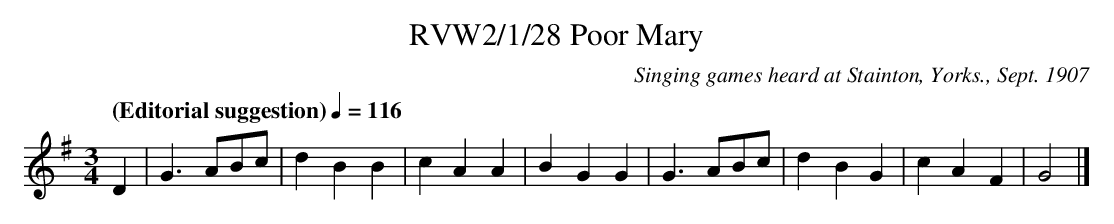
X:1
T:RVW2/1/28 Poor Mary
C:Singing games heard at Stainton, Yorks., Sept. 1907
L:1/4
Q:"(Editorial suggestion)" 1/4=116
M:3/4
K:G
D | G3/2 A/B/c/ | d B B | c A A | B G G | G3/2 A/B/c/ | d B G | c A F | G2 |]
